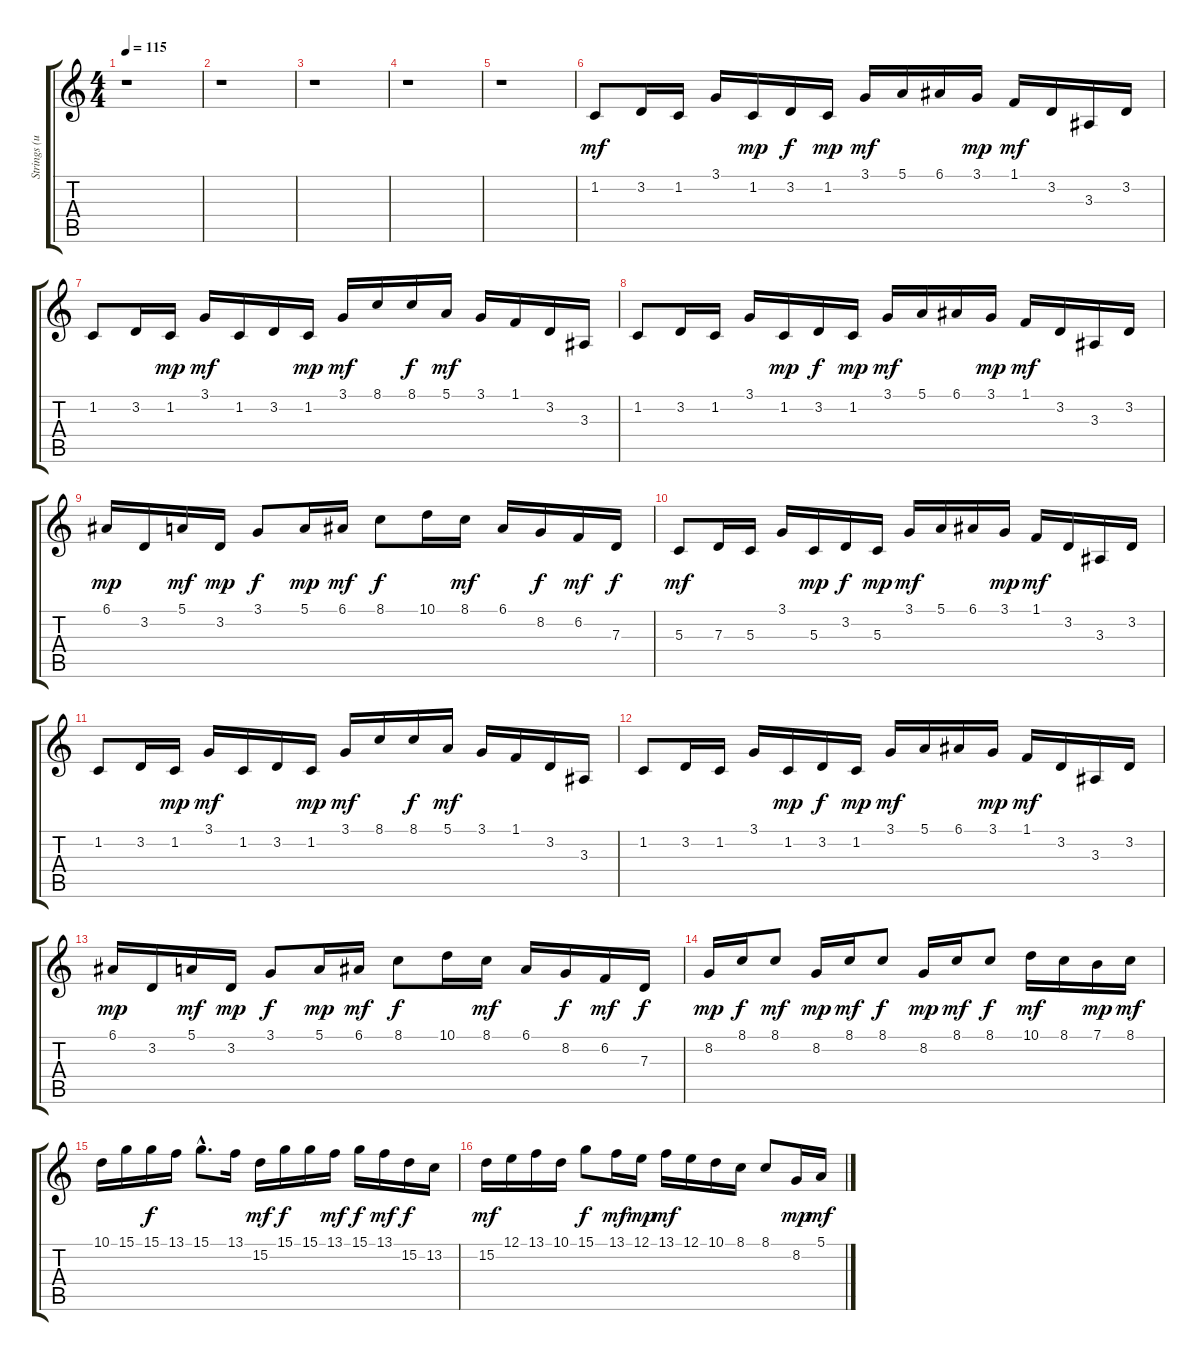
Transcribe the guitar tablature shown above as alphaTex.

\track ("Strings (upper)" "Strings (u") {instrument stringensemble1}
\staff {score tabs}
\tuning (E4 B3 G3 D3 A2 E2) {hide}
\ts (4 4)
\tempo 115
\clef g2
\ks c
r.1{dy mf} |
r.1 |
r.1 |
r.1 |
r.1 |
1.2.8 3.2.16 1.2.16 3.1.16 1.2.16{dy mp} 3.2.16{dy f} 1.2.16{dy mp} 3.1.16{dy mf} 5.1.16 6.1.16 3.1.16{dy mp} 1.1.16{dy mf} 3.2.16 3.3.16 3.2.16 |
1.2.8 3.2.16 1.2.16{dy mp} 3.1.16{dy mf} 1.2.16 3.2.16 1.2.16{dy mp} 3.1.16{dy mf} 8.1.16 8.1.16{dy f} 5.1.16{dy mf} 3.1.16 1.1.16 3.2.16 3.3.16 |
1.2.8 3.2.16 1.2.16 3.1.16 1.2.16{dy mp} 3.2.16{dy f} 1.2.16{dy mp} 3.1.16{dy mf} 5.1.16 6.1.16 3.1.16{dy mp} 1.1.16{dy mf} 3.2.16 3.3.16 3.2.16 |
6.1.16{dy mp} 3.2.16 5.1.16{dy mf} 3.2.16{dy mp} 3.1.8{dy f} 5.1.16{dy mp} 6.1.16{dy mf} 8.1.8{dy f} 10.1.16 8.1.16{dy mf} 6.1.16 8.2.16{dy f} 6.2.16{dy mf} 7.3.16{dy f} |
5.3.8{dy mf} 7.3.16 5.3.16 3.1.16 5.3.16{dy mp} 3.2.16{dy f} 5.3.16{dy mp} 3.1.16{dy mf} 5.1.16 6.1.16 3.1.16{dy mp} 1.1.16{dy mf} 3.2.16 3.3.16 3.2.16 |
1.2.8 3.2.16 1.2.16{dy mp} 3.1.16{dy mf} 1.2.16 3.2.16 1.2.16{dy mp} 3.1.16{dy mf} 8.1.16 8.1.16{dy f} 5.1.16{dy mf} 3.1.16 1.1.16 3.2.16 3.3.16 |
1.2.8 3.2.16 1.2.16 3.1.16 1.2.16{dy mp} 3.2.16{dy f} 1.2.16{dy mp} 3.1.16{dy mf} 5.1.16 6.1.16 3.1.16{dy mp} 1.1.16{dy mf} 3.2.16 3.3.16 3.2.16 |
6.1.16{dy mp} 3.2.16 5.1.16{dy mf} 3.2.16{dy mp} 3.1.8{dy f} 5.1.16{dy mp} 6.1.16{dy mf} 8.1.8{dy f} 10.1.16 8.1.16{dy mf} 6.1.16 8.2.16{dy f} 6.2.16{dy mf} 7.3.16{dy f} |
8.2.16{dy mp} 8.1.16{dy f} 8.1.8{dy mf} 8.2.16{dy mp} 8.1.16{dy mf} 8.1.8{dy f} 8.2.16{dy mp} 8.1.16{dy mf} 8.1.8{dy f} 10.1.16{dy mf} 8.1.16 7.1.16{dy mp} 8.1.16{dy mf} |
10.1.16 15.1.16 15.1.16{dy f} 13.1.16 15.1{hac}.8{d} 13.1.16 15.2.16{dy mf} 15.1.16{dy f} 15.1.16 13.1.16{dy mf} 15.1.16{dy f} 13.1.16{dy mf} 15.2.16{dy f} 13.2.16 |
15.2.16{dy mf} 12.1.16 13.1.16 10.1.16 15.1.8{dy f} 13.1.16{dy mf} 12.1.16{dy mp} 13.1.16{dy mf} 12.1.16 10.1.16 8.1.16 8.1.8 8.2.16{dy mp} 5.1.16{dy mf}
